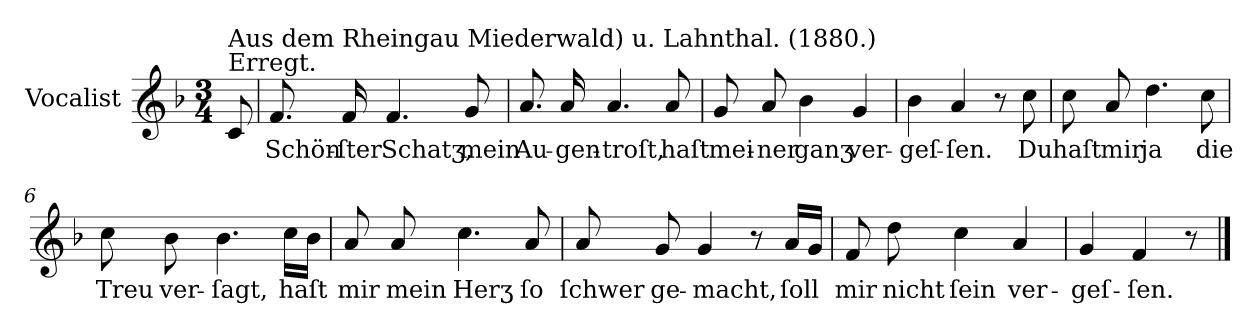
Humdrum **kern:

**kern	**text
*part1	*part1
*staff1	*staff1
*I"Vocalist	*
*k[b-]	*
*F:	*
*M3/4	*
=	=
!LO:TX:a:t=Erregt.	!
!LO:TX:a:t=Aus dem Rheingau Miederwald) u. Lahnthal. (1880.)	!
8c	.
=1	=1
8.f	Schön-
16f	-ſter
4.f	Schatʒ,
8g	mein
=2	=2
8.a	Au-
16a	-gen-
4.a	-troſt,
8a	haſt
=3	=3
8g	mei-
8a	-ner
4b-	ganʒ
4g	ver-
=4	=4
4b-	-geſ-
4a	-ſen.
8r	.
8cc	Du
=5	=5
8cc	haſt
8a	mir
4.dd	ja
8cc	die
=6	=6
8cc	Treu
8b-	ver-
4.b-	-ſagt,
16ccLL	haſt
16b-JJ	.
=7	=7
8a	mir
8a	mein
4.cc	Herʒ
8a	ſo
=8	=8
8a	ſchwer
8g	ge-
4g	-macht,
8r	.
16aLL	ſoll
16gJJ	.
=9	=9
8f	mir
8dd	nicht
4cc	ſein
4a	ver-
=10	=10
4g	-geſ-
4f	-ſen.
8r	.
==	==
*-	*-
